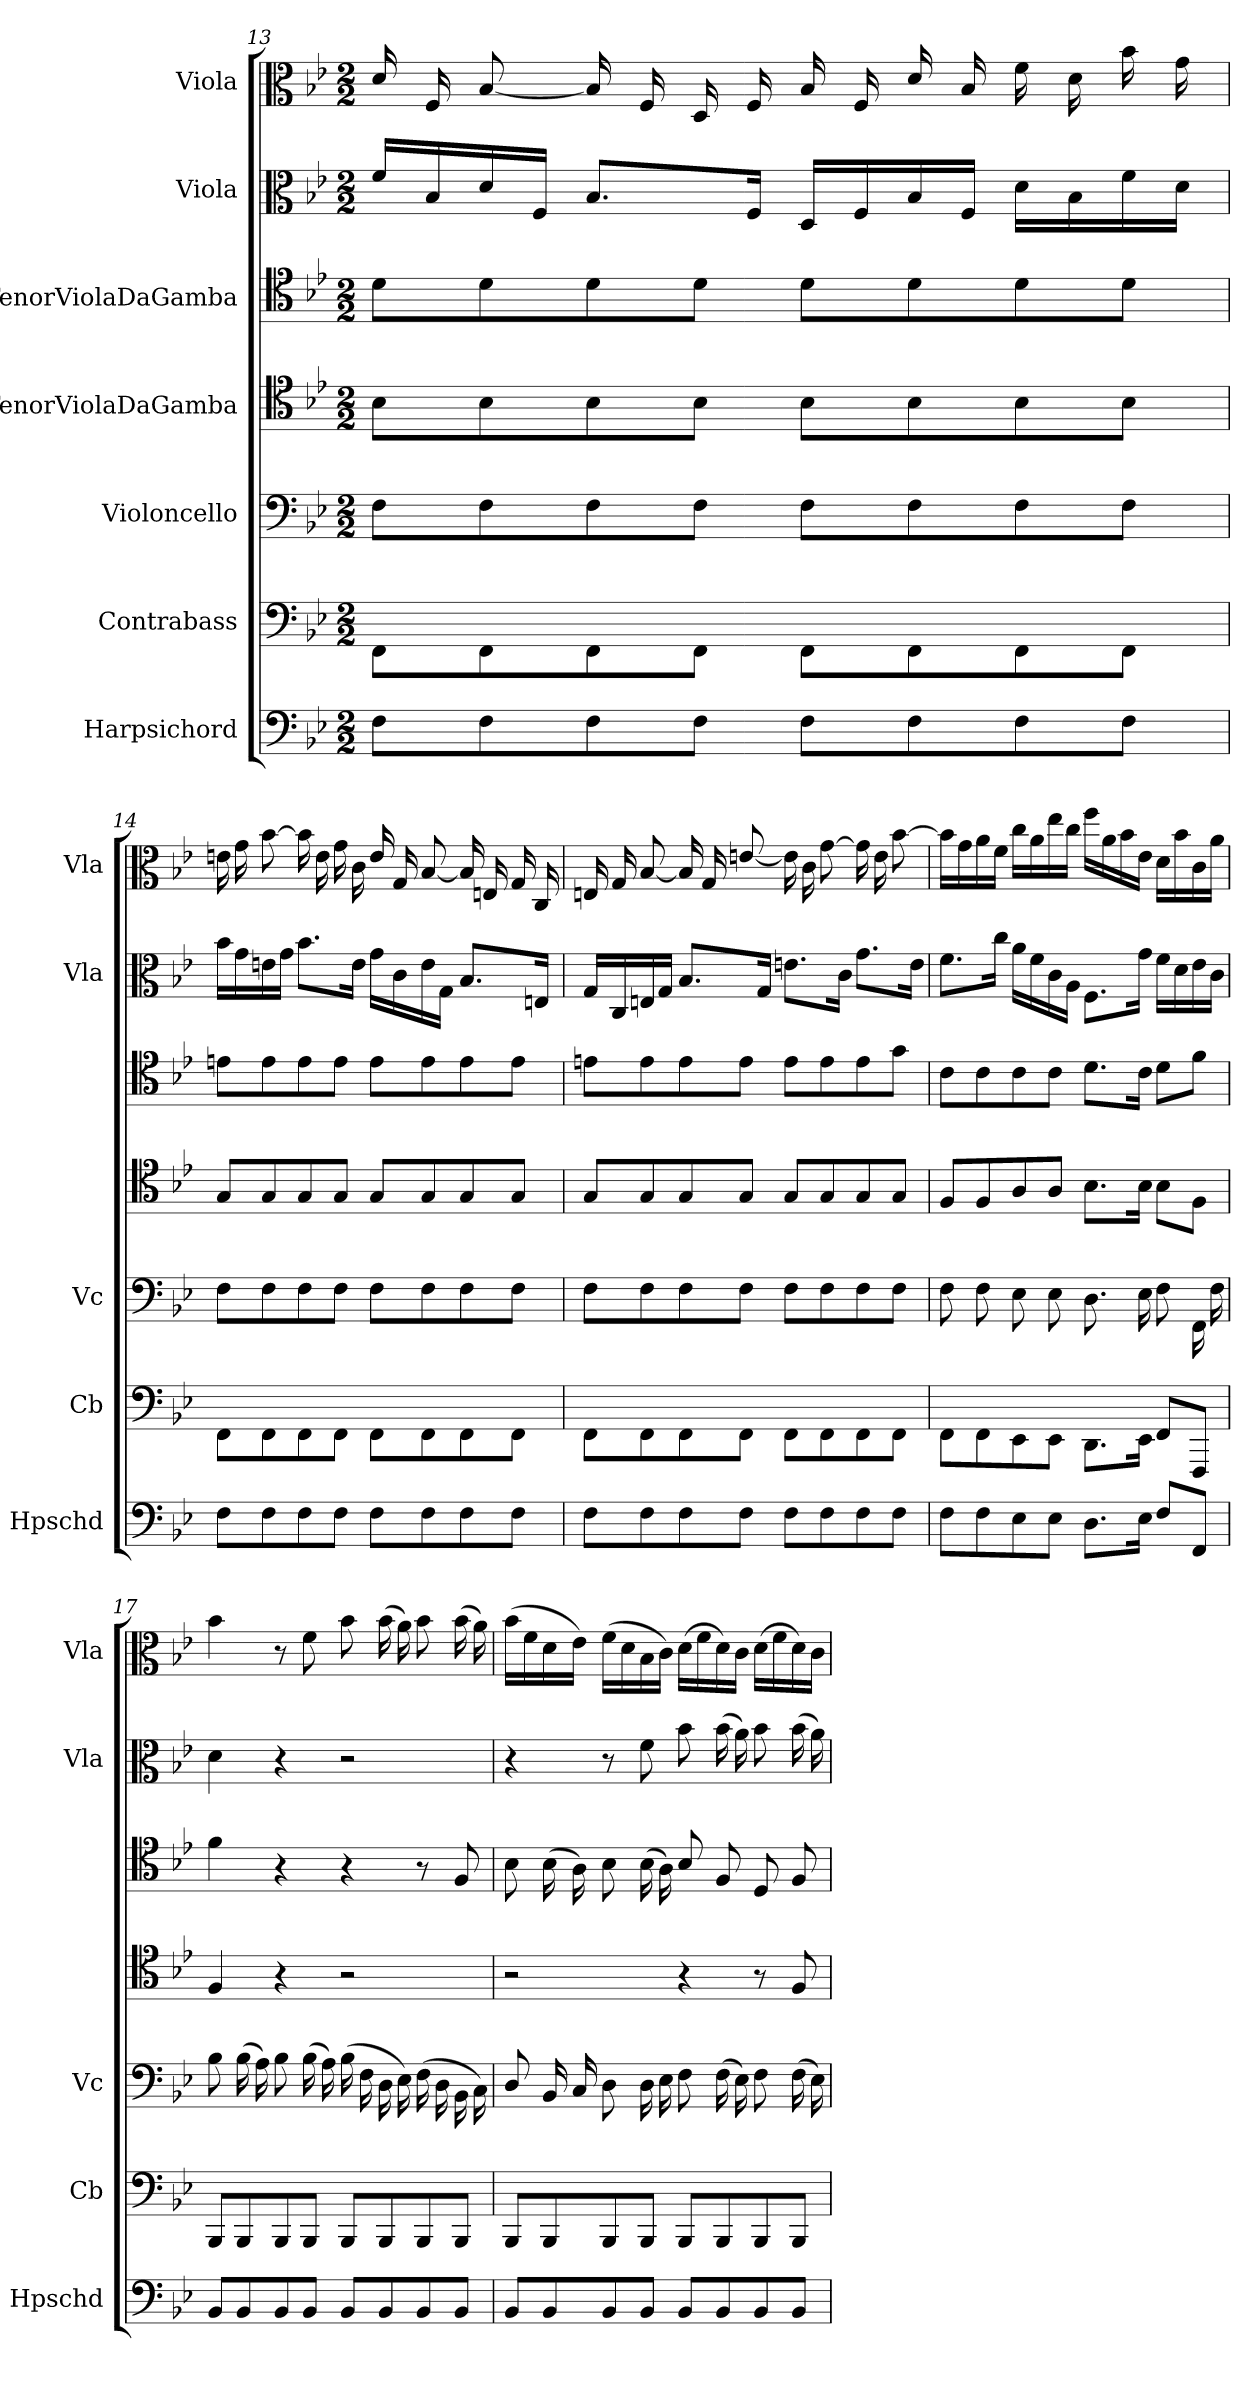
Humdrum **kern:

**kern	**kern	**kern	**kern	**kern	**kern	**kern
*part7	*part6	*part5	*part4	*part3	*part2	*part1
*staff7	*staff6	*staff5	*staff4	*staff3	*staff2	*staff1
*I"Harpsichord	*I"Contrabass	*I"Violoncello	*I"TenorViolaDaGamba	*I"TenorViolaDaGamba	*I"Viola	*I"Viola
*I'Hpschd	*I'Cb	*I'Vc	*	*	*I'Vla	*I'Vla
*clefF4	*clefF4	*clefF4	*clefC4	*clefC4	*clefC3	*clefC3
*k[b-e-]	*k[b-e-]	*k[b-e-]	*k[b-e-]	*k[b-e-]	*k[b-e-]	*k[b-e-]
*B-:	*B-:	*B-:	*B-:	*B-:	*B-:	*B-:
*M2/2	*M2/2	*M2/2	*M2/2	*M2/2	*M2/2	*M2/2
=13	=13	=13	=13	=13	=13	=13
8F\L	8FF\L	8F\L	8B-\L	8d\L	16f/LL	16d/
.	.	.	.	.	16B-/	16F/
8F\	8FF\	8F\	8B-\	8d\	16d/	[8B-/
.	.	.	.	.	16F/JJ	.
8F\	8FF\	8F\	8B-\	8d\	8.B-/L	16B-/]
.	.	.	.	.	.	16F/
8F\J	8FF\J	8F\J	8B-\J	8d\J	.	16D/
.	.	.	.	.	16F/Jk	16F/
8F\L	8FF\L	8F\L	8B-\L	8d\L	16D/LL	16B-/
.	.	.	.	.	16F/	16F/
8F\	8FF\	8F\	8B-\	8d\	16B-/	16d/
.	.	.	.	.	16F/JJ	16B-/
8F\	8FF\	8F\	8B-\	8d\	16d\LL	16f\
.	.	.	.	.	16B-\	16d\
8F\J	8FF\J	8F\J	8B-\J	8d\J	16f\	16b-\
.	.	.	.	.	16d\JJ	16g\
=14	=14	=14	=14	=14	=14	=14
8F\L	8FF\L	8F\L	8G/L	8en\L	16b-\LL	16en\
.	.	.	.	.	16g\	16g\
8F\	8FF\	8F\	8G/	8e\	16en\	[8b-\
.	.	.	.	.	16g\JJ	.
8F\	8FF\	8F\	8G/	8e\	8.b-\L	16b-\]
.	.	.	.	.	.	16e\
8F\J	8FF\J	8F\J	8G/J	8e\J	.	16g\
.	.	.	.	.	16e\Jk	16c\
8F\L	8FF\L	8F\L	8G/L	8e\L	16g\LL	16e/
.	.	.	.	.	16c\	16G/
8F\	8FF\	8F\	8G/	8e\	16e\	[8B-/
.	.	.	.	.	16G\JJ	.
8F\	8FF\	8F\	8G/	8e\	8.B-/L	16B-/]
.	.	.	.	.	.	16En/
8F\J	8FF\J	8F\J	8G/J	8e\J	.	16G/
.	.	.	.	.	16En/Jk	16C/
=15	=15	=15	=15	=15	=15	=15
8F\L	8FF\L	8F\L	8G/L	8en\L	16G/LL	16En/
.	.	.	.	.	16C/	16G/
8F\	8FF\	8F\	8G/	8e\	16En/	[8B-/
.	.	.	.	.	16G/JJ	.
8F\	8FF\	8F\	8G/	8e\	8.B-/L	16B-/]
.	.	.	.	.	.	16G/
8F\J	8FF\J	8F\J	8G/J	8e\J	.	[8en/
.	.	.	.	.	16G/Jk	.
8F\L	8FF\L	8F\L	8G/L	8e\L	8.en\L	16e\]
.	.	.	.	.	.	16c\
8F\	8FF\	8F\	8G/	8e\	.	[8g\
.	.	.	.	.	16c\Jk	.
8F\	8FF\	8F\	8G/	8e\	8.g\L	16g\]
.	.	.	.	.	.	16e\
8F\J	8FF\J	8F\J	8G/J	8g\J	.	[8b-\
.	.	.	.	.	16e\Jk	.
=16	=16	=16	=16	=16	=16	=16
8F\L	8FF\L	8F\	8F/L	8c\L	8.f\L	16b-\LL]
.	.	.	.	.	.	16g\
8F\	8FF\	8F\	8F/	8c\	.	16a\
.	.	.	.	.	16cc\Jk	16f\JJ
8E-\	8EE-\	8E-\	8A/	8c\	16a\LL	16cc\LL
.	.	.	.	.	16f\	16a\
8E-\J	8EE-\J	8E-\	8A/J	8c\J	16c\	16ee-\
.	.	.	.	.	16A\JJ	16cc\JJ
8.D\L	8.DD\L	8.D\	8.B-\L	8.d\L	8.F\L	16ff\LL
.	.	.	.	.	.	16a\
.	.	.	.	.	.	16b-\
16E-\Jk	16EE-\Jk	16E-\	16B-\Jk	16c\Jk	16g\Jk	16e-\JJ
8F/L	8FF/L	8F\	8B-\L	8d\L	16f\LL	16d\LL
.	.	.	.	.	16d\	16b-\
8FF/J	8FFF/J	16FF\	8F\J	8f\J	16e-\	16c\
.	.	16F\	.	.	16c\JJ	16a\JJ
=17	=17	=17	=17	=17	=17	=17
8BB-/L	8BBB-/L	8B-\	4F/	4f\	4d\	4b-\
8BB-/	8BBB-/	(16B-\	.	.	.	.
.	.	16A\)	.	.	.	.
8BB-/	8BBB-/	8B-\	4r	4r	4r	8r
8BB-/J	8BBB-/J	(16B-\	.	.	.	8f\
.	.	16A\)	.	.	.	.
8BB-/L	8BBB-/L	(16B-\	2r	4r	2r	8b-\
.	.	16F\	.	.	.	.
8BB-/	8BBB-/	16D\	.	.	.	(16b-\
.	.	16E-\)	.	.	.	16a\)
8BB-/	8BBB-/	(16F\	.	8r	.	8b-\
.	.	16D\	.	.	.	.
8BB-/J	8BBB-/J	16BB-\	.	8F/	.	(16b-\
.	.	16C\)	.	.	.	16a\)
=18	=18	=18	=18	=18	=18	=18
8BB-/L	8BBB-/L	8D/	2r	8B-\	4r	(16b-\LL
.	.	.	.	.	.	16f\
8BB-/	8BBB-/	16BB-/	.	(16B-\	.	16d\
.	.	16C/	.	16A\)	.	16e-\JJ)
8BB-/	8BBB-/	8D\	.	8B-\	8r	(16f\LL
.	.	.	.	.	.	16d\
8BB-/J	8BBB-/J	16D\	.	(16B-\	8f\	16B-\
.	.	16E-\	.	16A\)	.	16c\JJ)
8BB-/L	8BBB-/L	8F\	4r	8B-/	8b-\	(16d\LL
.	.	.	.	.	.	16f\
8BB-/	8BBB-/	(16F\	.	8F/	(16b-\	16d\)
.	.	16E-\)	.	.	16a\)	16c\JJ
8BB-/	8BBB-/	8F\	8r	8D/	8b-\	(16d\LL
.	.	.	.	.	.	16f\
8BB-/J	8BBB-/J	(16F\	8F/	8F/	(16b-\	16d\)
.	.	16E-\)	.	.	16a\)	16c\JJ
=	=	=	=	=	=	=
*-	*-	*-	*-	*-	*-	*-
